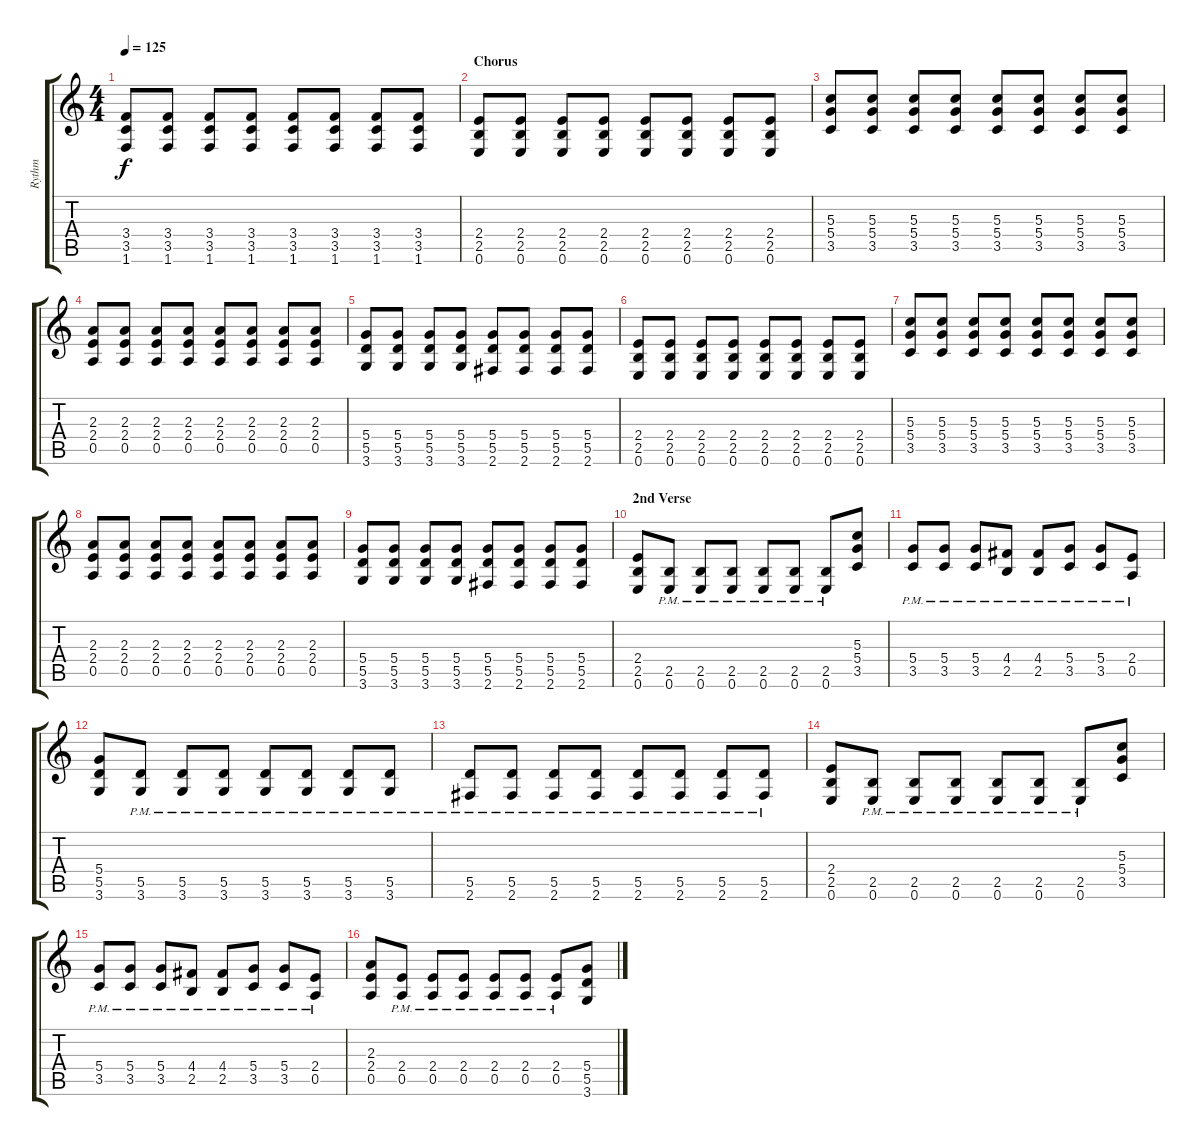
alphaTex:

\track ("Rythm" "Rythm") {instrument distortionguitar}
\staff {score tabs}
\tuning (E4 B3 G3 D3 A2 E2) {hide}
\ts (4 4)
\tempo 125
\clef g2
\ks c
(3.4{t} 3.5{t} 1.6{t}).8{dy f} (3.4 3.5 1.6).8 (3.4 3.5 1.6).8 (3.4 3.5 1.6).8 (3.4 3.5 1.6).8 (3.4 3.5 1.6).8 (3.4 3.5 1.6).8 (3.4 3.5 1.6).8 |
\section ("" "Chorus")
(2.4 2.5 0.6).8 (2.4 2.5 0.6).8 (2.4 2.5 0.6).8 (2.4 2.5 0.6).8 (2.4 2.5 0.6).8 (2.4 2.5 0.6).8 (2.4 2.5 0.6).8 (2.4 2.5 0.6).8 |
(5.3 5.4 3.5).8 (5.3 5.4 3.5).8 (5.3 5.4 3.5).8 (5.3 5.4 3.5).8 (5.3 5.4 3.5).8 (5.3 5.4 3.5).8 (5.3 5.4 3.5).8 (5.3 5.4 3.5).8 |
(2.3 2.4 0.5).8 (2.3 2.4 0.5).8 (2.3 2.4 0.5).8 (2.3 2.4 0.5).8 (2.3 2.4 0.5).8 (2.3 2.4 0.5).8 (2.3 2.4 0.5).8 (2.3 2.4 0.5).8 |
(5.4 5.5 3.6).8 (5.4 5.5 3.6).8 (5.4 5.5 3.6).8 (5.4 5.5 3.6).8 (5.4 5.5 2.6).8 (5.4 5.5 2.6).8 (5.4 5.5 2.6).8 (5.4 5.5 2.6).8 |
(2.4 2.5 0.6).8 (2.4 2.5 0.6).8 (2.4 2.5 0.6).8 (2.4 2.5 0.6).8 (2.4 2.5 0.6).8 (2.4 2.5 0.6).8 (2.4 2.5 0.6).8 (2.4 2.5 0.6).8 |
(5.3 5.4 3.5).8 (5.3 5.4 3.5).8 (5.3 5.4 3.5).8 (5.3 5.4 3.5).8 (5.3 5.4 3.5).8 (5.3 5.4 3.5).8 (5.3 5.4 3.5).8 (5.3 5.4 3.5).8 |
(2.3 2.4 0.5).8 (2.3 2.4 0.5).8 (2.3 2.4 0.5).8 (2.3 2.4 0.5).8 (2.3 2.4 0.5).8 (2.3 2.4 0.5).8 (2.3 2.4 0.5).8 (2.3 2.4 0.5).8 |
(5.4 5.5 3.6).8 (5.4 5.5 3.6).8 (5.4 5.5 3.6).8 (5.4 5.5 3.6).8 (5.4 5.5 2.6).8 (5.4 5.5 2.6).8 (5.4 5.5 2.6).8 (5.4 5.5 2.6).8 |
\section ("" "2nd Verse")
(2.4 2.5 0.6).8 (2.5{pm} 0.6{pm}).8 (2.5{pm} 0.6{pm}).8 (2.5{pm} 0.6{pm}).8 (2.5{pm} 0.6{pm}).8 (2.5{pm} 0.6{pm}).8 (2.5{pm} 0.6{pm}).8 (5.3 5.4 3.5).8 |
(5.4{pm} 3.5{pm}).8 (5.4{pm} 3.5{pm}).8 (5.4{pm} 3.5{pm}).8 (4.4{pm} 2.5{pm}).8 (4.4{pm} 2.5{pm}).8 (5.4{pm} 3.5{pm}).8 (5.4{pm} 3.5{pm}).8 (2.4{pm} 0.5{pm}).8 |
(5.4 5.5 3.6).8 (5.5{pm} 3.6{pm}).8 (5.5{pm} 3.6{pm}).8 (5.5{pm} 3.6{pm}).8 (5.5{pm} 3.6{pm}).8 (5.5{pm} 3.6{pm}).8 (5.5{pm} 3.6{pm}).8 (5.5{pm} 3.6{pm}).8 |
(5.5{pm} 2.6{pm}).8 (5.5{pm} 2.6{pm}).8 (5.5{pm} 2.6{pm}).8 (5.5{pm} 2.6{pm}).8 (5.5{pm} 2.6{pm}).8 (5.5{pm} 2.6{pm}).8 (5.5{pm} 2.6{pm}).8 (5.5{pm} 2.6{pm}).8 |
(2.4 2.5 0.6).8 (2.5{pm} 0.6{pm}).8 (2.5{pm} 0.6{pm}).8 (2.5{pm} 0.6{pm}).8 (2.5{pm} 0.6{pm}).8 (2.5{pm} 0.6{pm}).8 (2.5{pm} 0.6{pm}).8 (5.3 5.4 3.5).8 |
(5.4{pm} 3.5{pm}).8 (5.4{pm} 3.5{pm}).8 (5.4{pm} 3.5{pm}).8 (4.4{pm} 2.5{pm}).8 (4.4{pm} 2.5{pm}).8 (5.4{pm} 3.5{pm}).8 (5.4{pm} 3.5{pm}).8 (2.4{pm} 0.5{pm}).8 |
(2.3 2.4 0.5).8 (2.4{pm} 0.5{pm}).8 (2.4{pm} 0.5{pm}).8 (2.4{pm} 0.5{pm}).8 (2.4{pm} 0.5{pm}).8 (2.4{pm} 0.5{pm}).8 (2.4{pm} 0.5{pm}).8 (5.4 5.5 3.6).8
